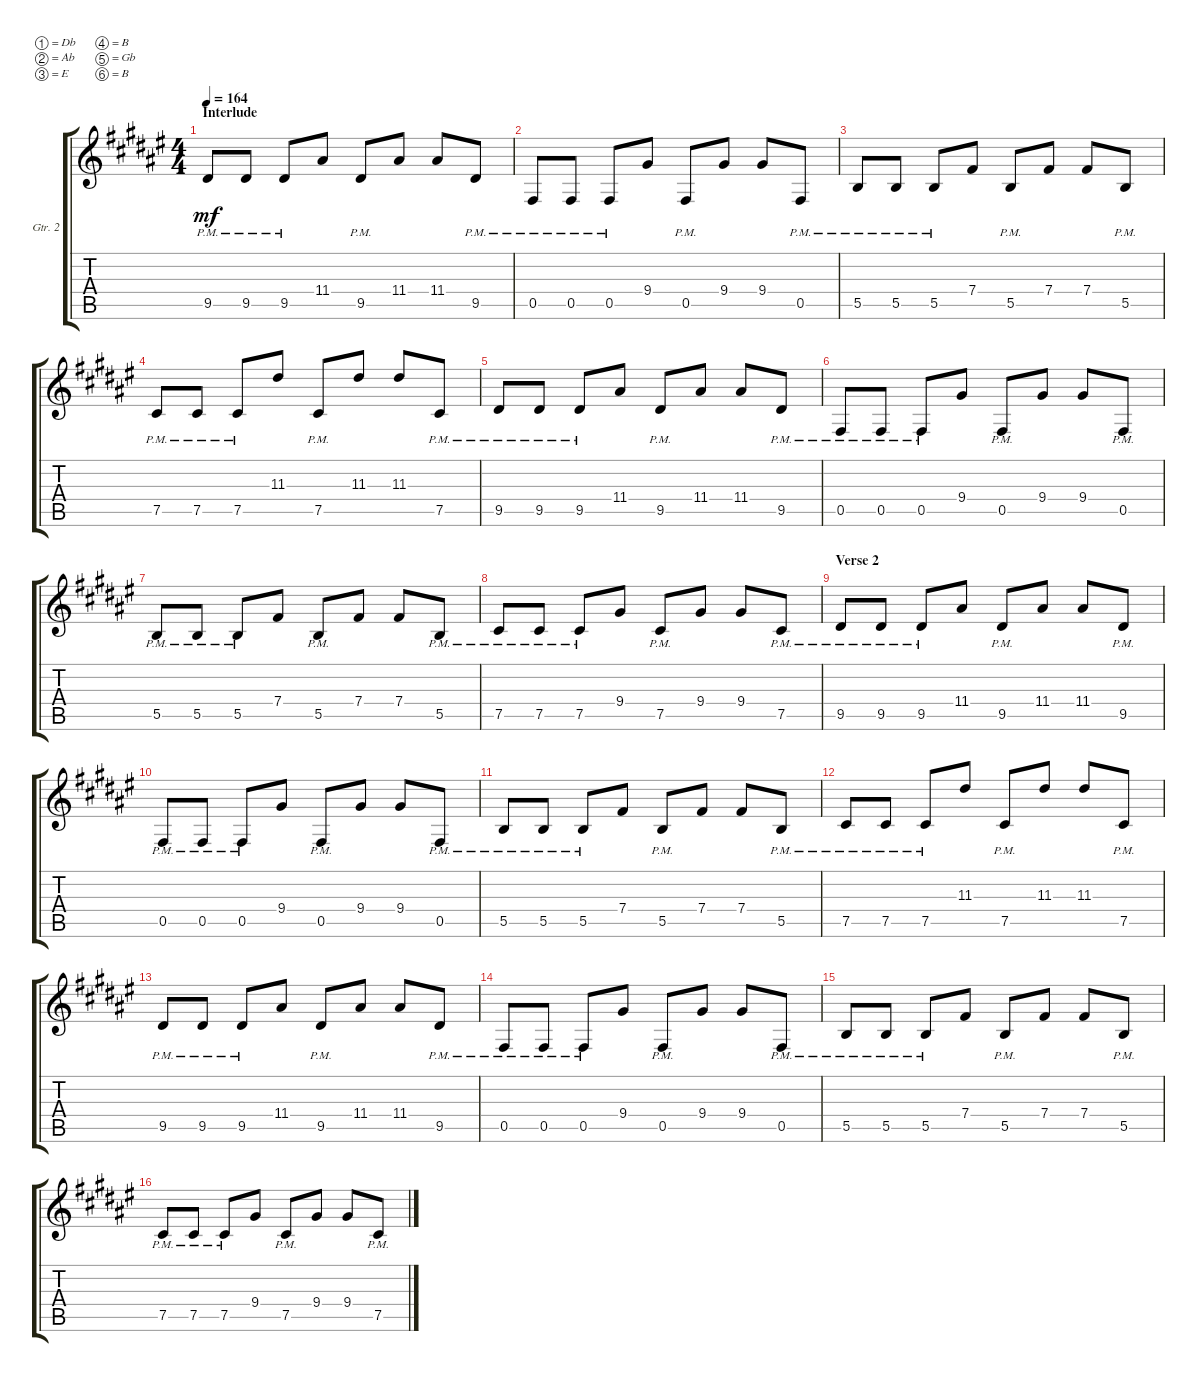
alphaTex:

\defaultSystemsLayout 4
\bracketExtendMode groupsimilarinstruments
\firstSystemTrackNameOrientation horizontal
\otherSystemsTrackNameOrientation horizontal
\track ("Guitar 2" "Gtr. 2") {instrument acousticguitarsteel}
\staff {score tabs}
\tuning (Db4 Ab3 E3 B2 Gb2 B1)
\ts (4 4)
\section ("" "Interlude")
\tempo 164
\clef g2
\scale
0.333333
\ks f#
9.5{pm}.8{dy mf} 9.5{pm}.8 9.5{pm}.8 11.4.8 9.5{pm}.8 11.4.8 11.4.8 9.5{pm}.8 |
\scale
0.333333 0.5{pm}.8 0.5{pm}.8 0.5{pm}.8 9.4.8 0.5{pm}.8 9.4.8 9.4.8 0.5{pm}.8 |
\scale
0.333333 5.5{pm}.8 5.5{pm}.8 5.5{pm}.8 7.4.8 5.5{pm}.8 7.4.8 7.4.8 5.5{pm}.8 |
\scale
0.333333 7.5{pm}.8 7.5{pm}.8 7.5{pm}.8 11.3.8 7.5{pm}.8 11.3.8 11.3.8 7.5{pm}.8 |
\scale
0.333333 9.5{pm}.8 9.5{pm}.8 9.5{pm}.8 11.4.8 9.5{pm}.8 11.4.8 11.4.8 9.5{pm}.8 |
\scale
0.333333 0.5{pm}.8 0.5{pm}.8 0.5{pm}.8 9.4.8 0.5{pm}.8 9.4.8 9.4.8 0.5{pm}.8 |
\scale
0.333333 5.5{pm}.8 5.5{pm}.8 5.5{pm}.8 7.4.8 5.5{pm}.8 7.4.8 7.4.8 5.5{pm}.8 |
\scale
0.333333 7.5{pm}.8 7.5{pm}.8 7.5{pm}.8 9.4.8 7.5{pm}.8 9.4.8 9.4.8 7.5{pm}.8 |
\section ("" "Verse 2")
\scale
0.333333 9.5{pm}.8 9.5{pm}.8 9.5{pm}.8 11.4.8 9.5{pm}.8 11.4.8 11.4.8 9.5{pm}.8 |
\scale
0.333333 0.5{pm}.8 0.5{pm}.8 0.5{pm}.8 9.4.8 0.5{pm}.8 9.4.8 9.4.8 0.5{pm}.8 |
\scale
0.333333 5.5{pm}.8 5.5{pm}.8 5.5{pm}.8 7.4.8 5.5{pm}.8 7.4.8 7.4.8 5.5{pm}.8 |
\scale
0.333333 7.5{pm}.8 7.5{pm}.8 7.5{pm}.8 11.3.8 7.5{pm}.8 11.3.8 11.3.8 7.5{pm}.8 |
\scale
0.333333 9.5{pm}.8 9.5{pm}.8 9.5{pm}.8 11.4.8 9.5{pm}.8 11.4.8 11.4.8 9.5{pm}.8 |
\scale
0.333333 0.5{pm}.8 0.5{pm}.8 0.5{pm}.8 9.4.8 0.5{pm}.8 9.4.8 9.4.8 0.5{pm}.8 |
\scale
0.333333 5.5{pm}.8 5.5{pm}.8 5.5{pm}.8 7.4.8 5.5{pm}.8 7.4.8 7.4.8 5.5{pm}.8 |
\scale
0.333333 7.5{pm}.8 7.5{pm}.8 7.5{pm}.8 9.4.8 7.5{pm}.8 9.4.8 9.4.8 7.5{pm}.8
